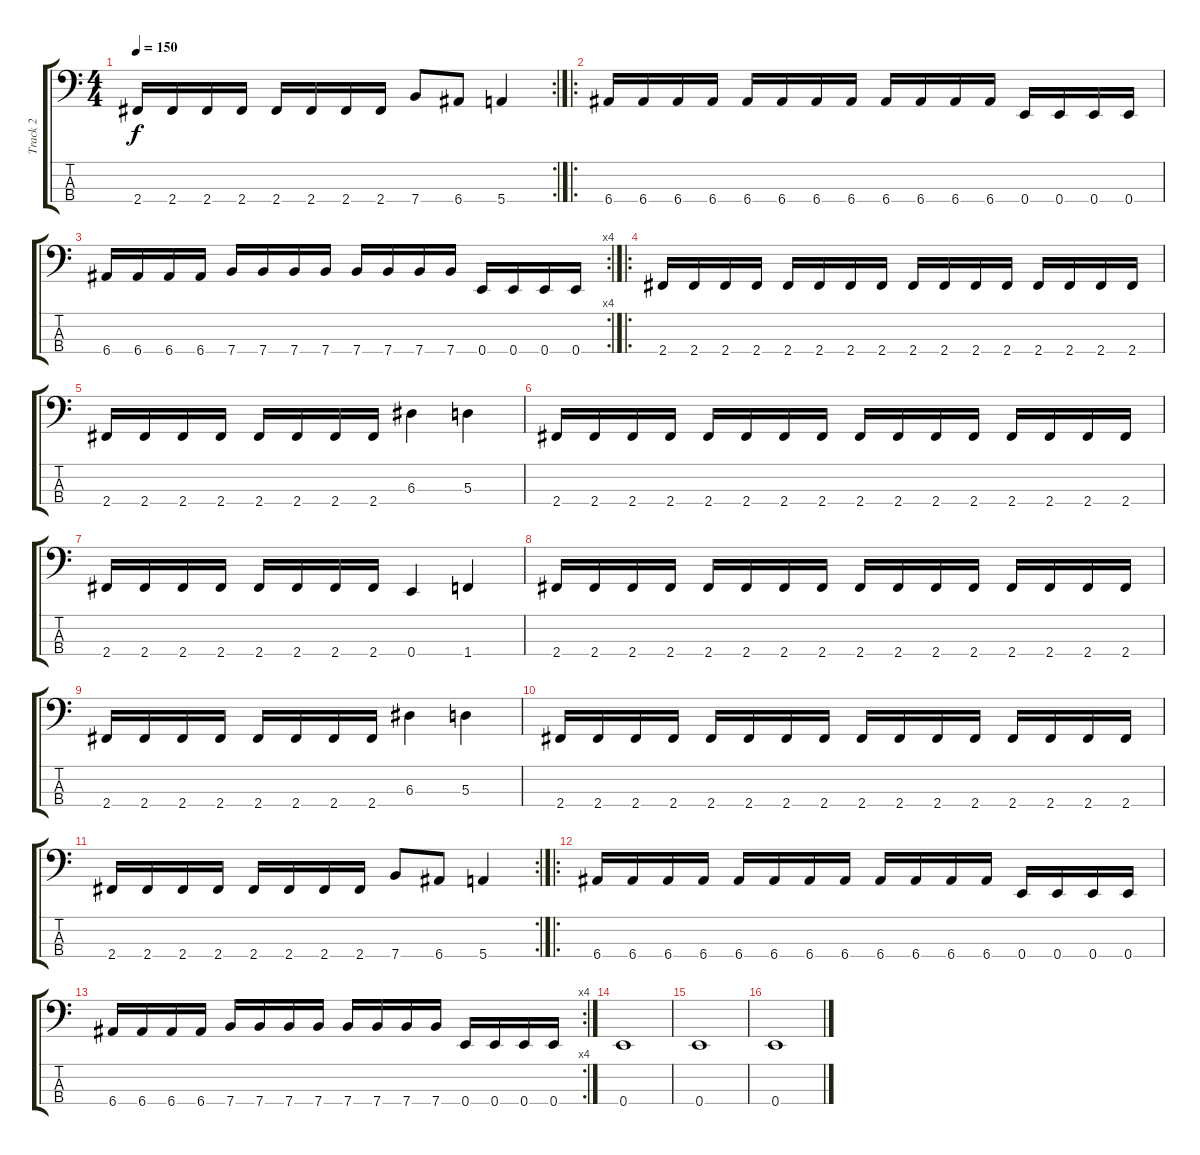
\track ("Track 2" "Track 2") {instrument electricbasspick}
\staff {score tabs}
\tuning (G2 D2 A1 E1) {hide}
\rc 2
\ts (4 4)
\tempo 150
\clef f4
\ks c
2.4.16{dy f} 2.4.16 2.4.16 2.4.16 2.4.16 2.4.16 2.4.16 2.4.16 7.4.8 6.4.8 5.4.4 |
\ro
6.4.16 6.4.16 6.4.16 6.4.16 6.4.16 6.4.16 6.4.16 6.4.16 6.4.16 6.4.16 6.4.16 6.4.16 0.4.16 0.4.16 0.4.16 0.4.16 |
\rc 4
6.4.16 6.4.16 6.4.16 6.4.16 7.4.16 7.4.16 7.4.16 7.4.16 7.4.16 7.4.16 7.4.16 7.4.16 0.4.16 0.4.16 0.4.16 0.4.16 |
\ro
2.4.16 2.4.16 2.4.16 2.4.16 2.4.16 2.4.16 2.4.16 2.4.16 2.4.16 2.4.16 2.4.16 2.4.16 2.4.16 2.4.16 2.4.16 2.4.16 |
2.4.16 2.4.16 2.4.16 2.4.16 2.4.16 2.4.16 2.4.16 2.4.16 6.3.4 5.3.4 |
2.4.16 2.4.16 2.4.16 2.4.16 2.4.16 2.4.16 2.4.16 2.4.16 2.4.16 2.4.16 2.4.16 2.4.16 2.4.16 2.4.16 2.4.16 2.4.16 |
2.4.16 2.4.16 2.4.16 2.4.16 2.4.16 2.4.16 2.4.16 2.4.16 0.4.4 1.4.4 |
2.4.16 2.4.16 2.4.16 2.4.16 2.4.16 2.4.16 2.4.16 2.4.16 2.4.16 2.4.16 2.4.16 2.4.16 2.4.16 2.4.16 2.4.16 2.4.16 |
2.4.16 2.4.16 2.4.16 2.4.16 2.4.16 2.4.16 2.4.16 2.4.16 6.3.4 5.3.4 |
2.4.16 2.4.16 2.4.16 2.4.16 2.4.16 2.4.16 2.4.16 2.4.16 2.4.16 2.4.16 2.4.16 2.4.16 2.4.16 2.4.16 2.4.16 2.4.16 |
\rc 2
2.4.16 2.4.16 2.4.16 2.4.16 2.4.16 2.4.16 2.4.16 2.4.16 7.4.8 6.4.8 5.4.4 |
\ro
6.4.16 6.4.16 6.4.16 6.4.16 6.4.16 6.4.16 6.4.16 6.4.16 6.4.16 6.4.16 6.4.16 6.4.16 0.4.16 0.4.16 0.4.16 0.4.16 |
\rc 4
6.4.16 6.4.16 6.4.16 6.4.16 7.4.16 7.4.16 7.4.16 7.4.16 7.4.16 7.4.16 7.4.16 7.4.16 0.4.16 0.4.16 0.4.16 0.4.16 |
0.4.1 |
0.4.1 |
0.4.1
